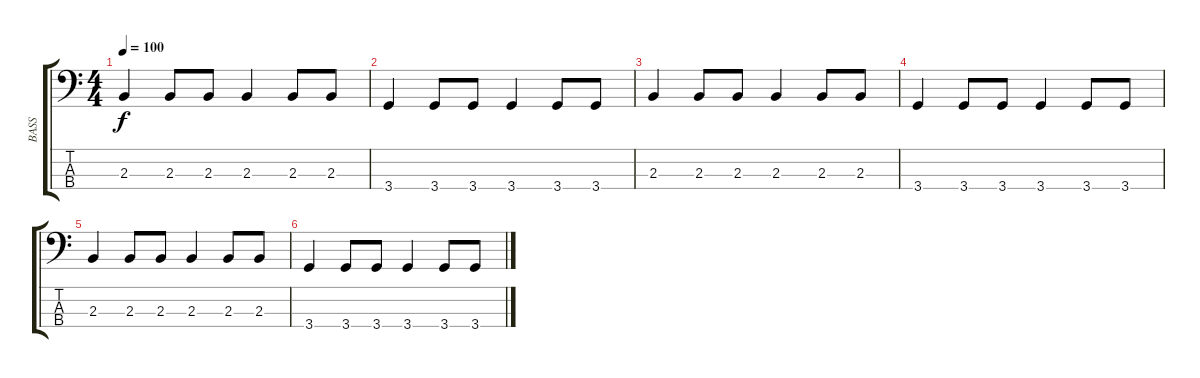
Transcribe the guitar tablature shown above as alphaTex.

\track ("BASS" "BASS") {instrument electricbasspick}
\staff {score tabs}
\tuning (G2 D2 A1 E1) {hide}
\ts (4 4)
\tempo 100
\clef f4
\ks c
2.3.4{dy f} 2.3.8 2.3.8 2.3.4 2.3.8 2.3.8 |
3.4.4 3.4.8 3.4.8 3.4.4 3.4.8 3.4.8 |
2.3.4 2.3.8 2.3.8 2.3.4 2.3.8 2.3.8 |
3.4.4 3.4.8 3.4.8 3.4.4 3.4.8 3.4.8 |
2.3.4 2.3.8 2.3.8 2.3.4 2.3.8 2.3.8 |
3.4.4 3.4.8 3.4.8 3.4.4 3.4.8 3.4.8
